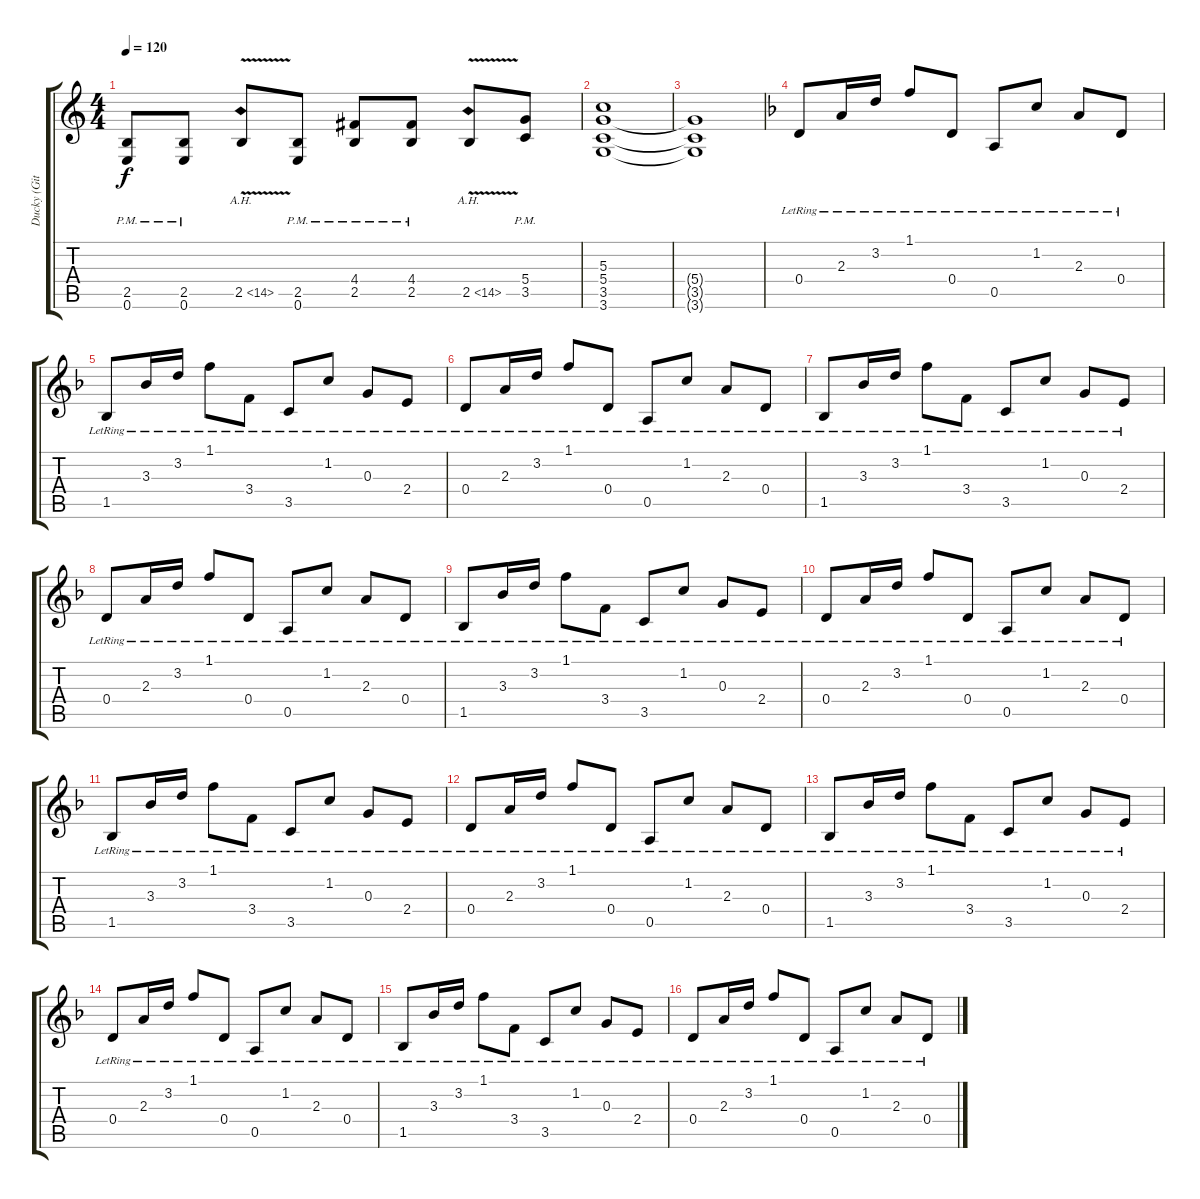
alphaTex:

\track ("Ducky (Gitarre)" "Ducky (Git") {instrument acousticguitarsteel}
\staff {score tabs}
\tuning (E4 B3 G3 D3 A2 E2) {hide}
\ts (4 4)
\tempo 120
\clef g2
\ks c
(2.5{pm} 0.6{pm}).8{dy f} (2.5{pm} 0.6{pm}).8 2.5{ah 12 v}.8 (2.5{pm} 0.6{pm}).8 (4.4{pm} 2.5{pm}).8 (4.4{pm} 2.5{pm}).8 2.5{ah 12 v}.8 (5.4{pm} 3.5{pm}).8 |
(5.3 5.4 3.5 3.6).1 |
(5.4{t} 3.5{t} 3.6{t}).1 |
\ks f
0.4{lr}.8{instrument acousticguitarsteel} 2.3{lr}.16 3.2{lr}.16 1.1{lr}.8 0.4{lr}.8 0.5{lr}.8 1.2{lr}.8 2.3{lr}.8 0.4{lr}.8 |
1.5{lr}.8 3.3{lr}.16 3.2{lr}.16 1.1{lr}.8 3.4{lr}.8 3.5{lr}.8 1.2{lr}.8 0.3{lr}.8 2.4{lr}.8 |
0.4{lr}.8 2.3{lr}.16 3.2{lr}.16 1.1{lr}.8 0.4{lr}.8 0.5{lr}.8 1.2{lr}.8 2.3{lr}.8 0.4{lr}.8 |
1.5{lr}.8 3.3{lr}.16 3.2{lr}.16 1.1{lr}.8 3.4{lr}.8 3.5{lr}.8 1.2{lr}.8 0.3{lr}.8 2.4{lr}.8 |
0.4{lr}.8{volume 10} 2.3{lr}.16 3.2{lr}.16 1.1{lr}.8 0.4{lr}.8 0.5{lr}.8 1.2{lr}.8 2.3{lr}.8 0.4{lr}.8 |
1.5{lr}.8 3.3{lr}.16 3.2{lr}.16 1.1{lr}.8 3.4{lr}.8 3.5{lr}.8 1.2{lr}.8 0.3{lr}.8 2.4{lr}.8 |
0.4{lr}.8 2.3{lr}.16 3.2{lr}.16 1.1{lr}.8 0.4{lr}.8 0.5{lr}.8 1.2{lr}.8 2.3{lr}.8 0.4{lr}.8 |
1.5{lr}.8 3.3{lr}.16 3.2{lr}.16 1.1{lr}.8 3.4{lr}.8 3.5{lr}.8 1.2{lr}.8 0.3{lr}.8 2.4{lr}.8 |
0.4{lr}.8{volume 5} 2.3{lr}.16 3.2{lr}.16 1.1{lr}.8 0.4{lr}.8 0.5{lr}.8 1.2{lr}.8 2.3{lr}.8 0.4{lr}.8 |
1.5{lr}.8 3.3{lr}.16 3.2{lr}.16 1.1{lr}.8 3.4{lr}.8 3.5{lr}.8 1.2{lr}.8 0.3{lr}.8 2.4{lr}.8 |
0.4{lr}.8 2.3{lr}.16 3.2{lr}.16 1.1{lr}.8 0.4{lr}.8 0.5{lr}.8 1.2{lr}.8 2.3{lr}.8 0.4{lr}.8 |
1.5{lr}.8 3.3{lr}.16 3.2{lr}.16 1.1{lr}.8 3.4{lr}.8 3.5{lr}.8 1.2{lr}.8 0.3{lr}.8 2.4{lr}.8 |
0.4{lr}.8{volume 0 instrument acousticguitarsteel} 2.3{lr}.16 3.2{lr}.16 1.1{lr}.8 0.4{lr}.8 0.5{lr}.8 1.2{lr}.8 2.3{lr}.8 0.4{lr}.8
